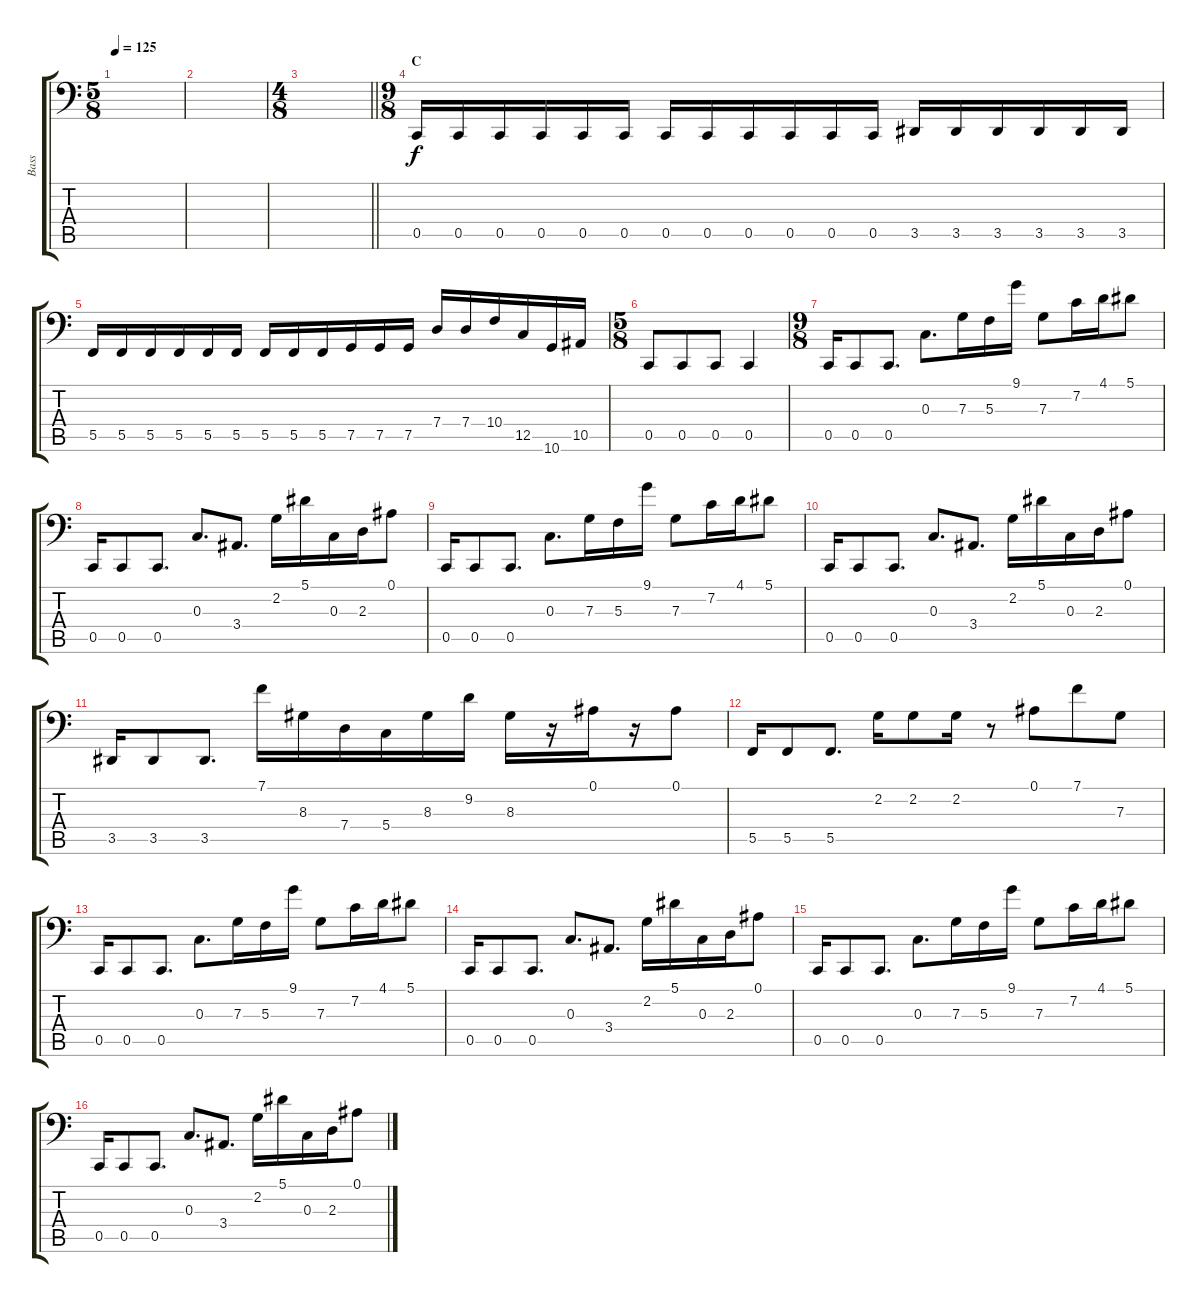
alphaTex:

\track ("Bass" "Bass") {instrument electricbasspick}
\staff {score tabs}
\tuning (Bb2 F2 C2 G1 C1 A0) {hide}
\ts (5 8)
\tempo 125
\clef f4
\ks c
|
|
\ts (4 8)
\barLineRight lightlight
|
\ts (9 8)
\section ("" "C")
0.5.16 0.5.16 0.5.16 0.5.16 0.5.16 0.5.16 0.5.16 0.5.16 0.5.16 0.5.16 0.5.16 0.5.16 3.5.16 3.5.16 3.5.16 3.5.16 3.5.16 3.5.16 |
5.5.16 5.5.16 5.5.16 5.5.16 5.5.16 5.5.16 5.5.16 5.5.16 5.5.16 7.5.16 7.5.16 7.5.16 7.4.16 7.4.16 10.4.16 12.5.16 10.6.16 10.5.16 |
\ts (5 8)
0.5.8 0.5.8 0.5.8 0.5.4 |
\ts (9 8)
0.5.16{instrument slapbass1} 0.5.8 0.5.8{d} 0.3.8{d} 7.3.16 5.3.16 9.1.16 7.3.8 7.2.16 4.1.16 5.1.8 |
0.5.16 0.5.8 0.5.8{d} 0.3.8{d} 3.4.8{d} 2.2.16 5.1.16 0.3.16 2.3.16 0.1.8 |
0.5.16 0.5.8 0.5.8{d} 0.3.8{d} 7.3.16 5.3.16 9.1.16 7.3.8 7.2.16 4.1.16 5.1.8 |
0.5.16 0.5.8 0.5.8{d} 0.3.8{d} 3.4.8{d} 2.2.16 5.1.16 0.3.16 2.3.16 0.1.8 |
3.5.16 3.5.8 3.5.8{d} 7.1.16 8.3.16 7.4.16 5.4.16 8.3.16 9.2.16 8.3.16 r.16 0.1.16 r.16 0.1.8 |
5.5.16 5.5.8 5.5.8{d} 2.2.16 2.2.8 2.2.16 r.8 0.1.8 7.1.8 7.3.8 |
0.5.16 0.5.8 0.5.8{d} 0.3.8{d} 7.3.16 5.3.16 9.1.16 7.3.8 7.2.16 4.1.16 5.1.8 |
0.5.16 0.5.8 0.5.8{d} 0.3.8{d} 3.4.8{d} 2.2.16 5.1.16 0.3.16 2.3.16 0.1.8 |
0.5.16 0.5.8 0.5.8{d} 0.3.8{d} 7.3.16 5.3.16 9.1.16 7.3.8 7.2.16 4.1.16 5.1.8 |
0.5.16 0.5.8 0.5.8{d} 0.3.8{d} 3.4.8{d} 2.2.16 5.1.16 0.3.16 2.3.16 0.1.8
